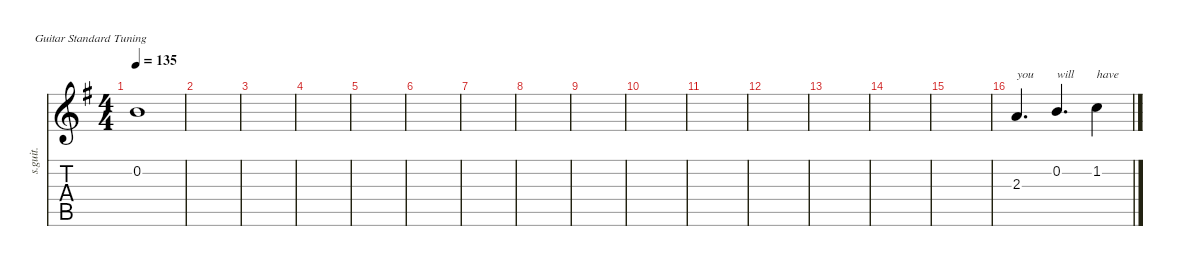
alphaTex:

\defaultSystemsLayout 4
\hideDynamics
\bracketExtendMode nobrackets
\track ("lead vocals" "s.guit.") {instrument acousticguitarsteel}
\staff {score tabs}
\tuning (E4 B3 G3 D3 A2 E2)
\ts (4 4)
\tempo 135
\clef g2
\ks g
0.2{t acc forcenatural}.1{dy mf beam Down} |
|
|
|
|
|
|
|
|
|
|
|
|
|
|
2.3{acc forcenatural}.4{d txt "you" beam Up} 0.2{acc forcenatural}.4{d txt "will" beam Up} 1.2{acc forcenatural}.4{txt "have" beam Down}
